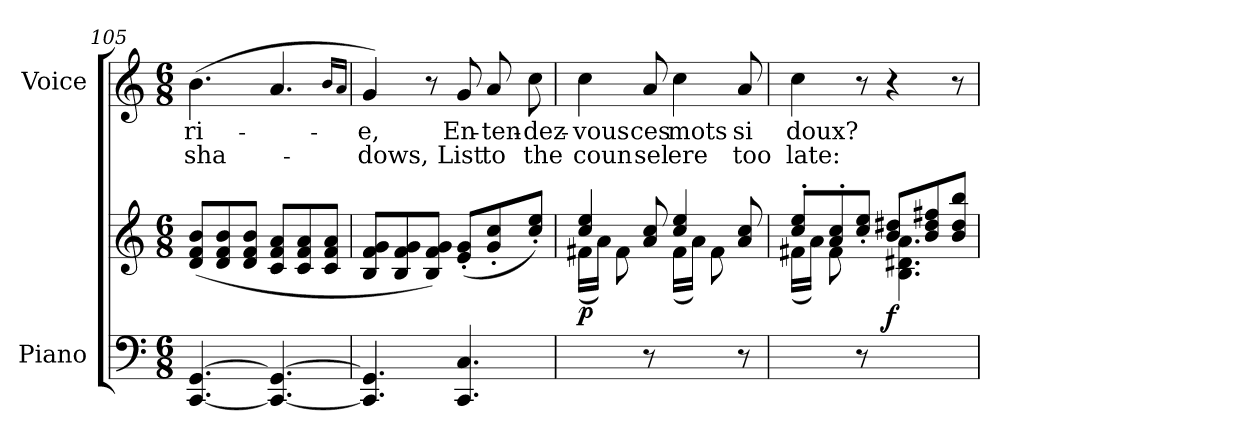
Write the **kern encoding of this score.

**kern	**kern	**dynam	**kern	**text	**text
*part2	*part2	*part2	*part1	*part1	*part1
*staff3	*staff2	*staff2/3	*staff1	*staff1	*staff1
*I"Piano	*	*	*I"Voice	*	*
*I'Pno	*	*	*	*	*
*clefF4	*clefG2	*	*clefG2	*	*
*k[]	*k[]	*	*k[]	*	*
*M6/8	*M6/8	*	*M6/8	*	*
=105	=105	=105	=105	=105	=105
[4.CC/ [4.GG/	(<8d/ 8f/ 8b/L	.	(4.b\	-ri-	sha-
.	8d/ 8f/ 8b/	.	.	.	.
.	8d/ 8f/ 8b/J	.	.	.	.
4.CC/_ 4.GG/_	8c/ 8f/ 8a/L	.	4.a/	.	.
.	8c/ 8f/ 8a/	.	.	.	.
.	8c/ 8f/ 8a/J	.	.	.	.
.	.	.	16qb/LL	.	.
.	.	.	16qa/JJ	.	.
=106	=106	=106	=106	=106	=106
4.CC/] 4.GG/]	8B/ 8f/ 8g/L	.	4g/)	-e,	-dows,
.	8B/ 8f/ 8g/	.	.	.	.
.	8B/ 8f/ 8g/J)	.	8r	.	.
4.CC/ 4.C/	(8e/' 8g/'L	.	8g/	En-	List
.	8g/' 8cc/'	.	8a/	-ten-	to
.	8cc/' 8ee/'J)	.	8cc\	-dez-	the
=107	=107	=107	=107	=107	=107
*	*^	*	*	*	*
!	!	!	!LO:DY:b	!	!	!
4ryy	4cc/ 4ee/	(<16f#X\LL	p	4cc\	-vous	coun
.	.	16a\JJ)	.	.	.	.
.	.	8f#\	.	.	.	.
8r	8a/ 8cc/	8ryy	.	8a/	ces	sel
4ryy	4cc/ 4ee/	(<16f#\LL	.	4cc\	mots	ere
.	.	16a\JJ)	.	.	.	.
.	.	8f#\	.	.	.	.
8r	8a/ 8cc/	8ryy	.	8a/	si	too
=108	=108	=108	=108	=108	=108	=108
4ryy	8cc/'> 8ee/'>L	(<16f#X\LL	.	4cc\	doux?	late:
.	.	16a\JJ)	.	.	.	.
.	8a/'> 8cc/'>	8f#\	.	.	.	.
8r	8cc/'> 8ee/'>J	8ryy	.	8r	.	.
!	!	!	!LO:DY:b	!	!	!
4.ryy	8b/ 8dd#X/L	4.B\ 4.d#X\ 4.a\	f	4r	.	.
.	8b/ 8dd#/ 8ff#X/	.	.	.	.	.
.	8b/ 8dd#/ 8bb/J	.	.	8r	.	.
*	*v	*v	*	*	*	*
=	=	=	=	=	=
*-	*-	*-	*-	*-	*-
